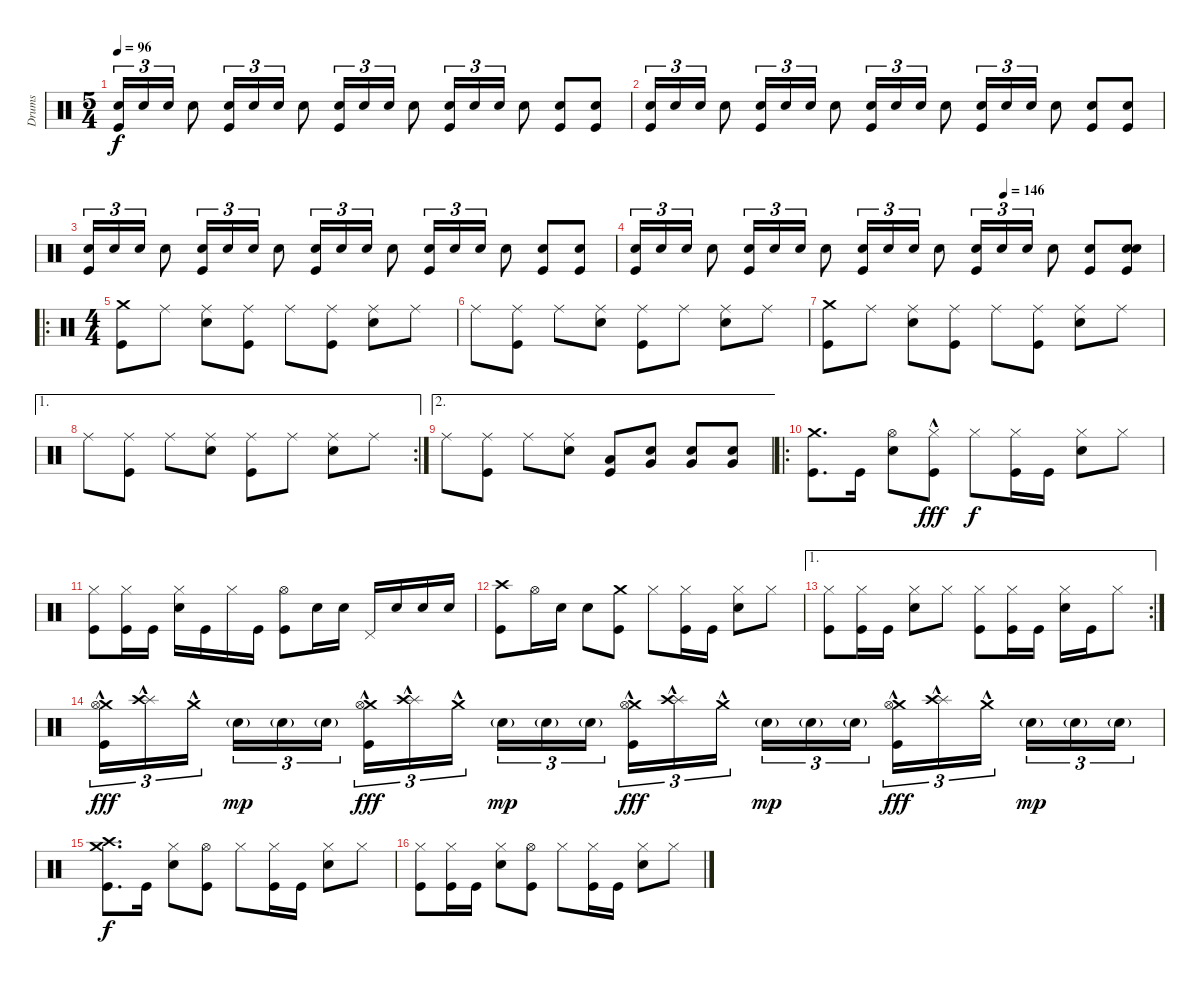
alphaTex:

\track ("Drums" "Drums") {instrument percussion}
\staff {score}
\articulation defaults
\ts (5 4)
\tempo 96
\clef neutral
\ks c
("Electric Snare (hit)" "Kick (hit)").16{tu (3 2) dy f} "Electric Snare (hit)".16{tu (3 2)} "Electric Snare (hit)".16{tu (3 2)} "Electric Snare (hit)".8 ("Electric Snare (hit)" "Kick (hit)").16{tu (3 2)} "Electric Snare (hit)".16{tu (3 2)} "Electric Snare (hit)".16{tu (3 2)} "Electric Snare (hit)".8 ("Electric Snare (hit)" "Kick (hit)").16{tu (3 2)} "Electric Snare (hit)".16{tu (3 2)} "Electric Snare (hit)".16{tu (3 2)} "Electric Snare (hit)".8 ("Electric Snare (hit)" "Kick (hit)").16{tu (3 2)} "Electric Snare (hit)".16{tu (3 2)} "Electric Snare (hit)".16{tu (3 2)} "Electric Snare (hit)".8 ("Electric Snare (hit)" "Kick (hit)").8 ("Electric Snare (hit)" "Kick (hit)").8 |
("Electric Snare (hit)" "Kick (hit)").16{tu (3 2)} "Electric Snare (hit)".16{tu (3 2)} "Electric Snare (hit)".16{tu (3 2)} "Electric Snare (hit)".8 ("Electric Snare (hit)" "Kick (hit)").16{tu (3 2)} "Electric Snare (hit)".16{tu (3 2)} "Electric Snare (hit)".16{tu (3 2)} "Electric Snare (hit)".8 ("Electric Snare (hit)" "Kick (hit)").16{tu (3 2)} "Electric Snare (hit)".16{tu (3 2)} "Electric Snare (hit)".16{tu (3 2)} "Electric Snare (hit)".8 ("Electric Snare (hit)" "Kick (hit)").16{tu (3 2)} "Electric Snare (hit)".16{tu (3 2)} "Electric Snare (hit)".16{tu (3 2)} "Electric Snare (hit)".8 ("Electric Snare (hit)" "Kick (hit)").8 ("Electric Snare (hit)" "Kick (hit)").8 |
("Electric Snare (hit)" "Kick (hit)").16{tu (3 2)} "Electric Snare (hit)".16{tu (3 2)} "Electric Snare (hit)".16{tu (3 2)} "Electric Snare (hit)".8 ("Electric Snare (hit)" "Kick (hit)").16{tu (3 2)} "Electric Snare (hit)".16{tu (3 2)} "Electric Snare (hit)".16{tu (3 2)} "Electric Snare (hit)".8 ("Electric Snare (hit)" "Kick (hit)").16{tu (3 2)} "Electric Snare (hit)".16{tu (3 2)} "Electric Snare (hit)".16{tu (3 2)} "Electric Snare (hit)".8 ("Electric Snare (hit)" "Kick (hit)").16{tu (3 2)} "Electric Snare (hit)".16{tu (3 2)} "Electric Snare (hit)".16{tu (3 2)} "Electric Snare (hit)".8 ("Electric Snare (hit)" "Kick (hit)").8 ("Electric Snare (hit)" "Kick (hit)").8 |
\tempo (146 0.7)
("Electric Snare (hit)" "Kick (hit)").16{tu (3 2)} "Electric Snare (hit)".16{tu (3 2)} "Electric Snare (hit)".16{tu (3 2)} "Electric Snare (hit)".8 ("Electric Snare (hit)" "Kick (hit)").16{tu (3 2)} "Electric Snare (hit)".16{tu (3 2)} "Electric Snare (hit)".16{tu (3 2)} "Electric Snare (hit)".8 ("Electric Snare (hit)" "Kick (hit)").16{tu (3 2)} "Electric Snare (hit)".16{tu (3 2)} "Electric Snare (hit)".16{tu (3 2)} "Electric Snare (hit)".8 ("Electric Snare (hit)" "Kick (hit)").16{tu (3 2)} "Electric Snare (hit)".16{tu (3 2)} "Electric Snare (hit)".16{tu (3 2)} "Electric Snare (hit)".8 ("Electric Snare (hit)" "Kick (hit)").8 ("Electric Snare (hit)" "Electric Snare (hit)" "Kick (hit)").8 |
\ro
\ts (4 4)
("Crash medium (hit)" "Kick (hit)").8 "Ride (middle)".8 ("Ride (middle)" "Electric Snare (hit)").8 ("Ride (middle)" "Kick (hit)").8 "Ride (middle)".8 ("Ride (middle)" "Kick (hit)").8 ("Ride (middle)" "Electric Snare (hit)").8 "Ride (middle)".8 |
"Ride (middle)".8 ("Ride (middle)" "Kick (hit)").8 "Ride (middle)".8 ("Ride (middle)" "Electric Snare (hit)").8 ("Ride (middle)" "Kick (hit)").8 "Ride (middle)".8 ("Ride (middle)" "Electric Snare (hit)").8 "Ride (middle)".8 |
("Crash medium (hit)" "Kick (hit)").8 "Ride (middle)".8 ("Ride (middle)" "Electric Snare (hit)").8 ("Ride (middle)" "Kick (hit)").8 "Ride (middle)".8 ("Ride (middle)" "Kick (hit)").8 ("Ride (middle)" "Electric Snare (hit)").8 "Ride (middle)".8 |
\ae 1
\rc 2 "Ride (middle)".8
("Ride (middle)" "Kick (hit)").8 "Ride (middle)".8 ("Ride (middle)" "Electric Snare (hit)").8 ("Ride (middle)" "Kick (hit)").8 "Ride (middle)".8 ("Ride (middle)" "Electric Snare (hit)").8 "Ride (middle)".8 |
\ae 2 "Ride (middle)".8
("Ride (middle)" "Kick (hit)").8 "Ride (middle)".8 ("Ride (middle)" "Electric Snare (hit)").8 ("Low Floor Tom (hit)" "Kick (hit)").8 ("Electric Snare (hit)" "Very Low Tom (hit)").8 ("Electric Snare (hit)" "Very Low Tom (hit)").8 ("Electric Snare (hit)" "Very Low Tom (hit)").8 |
\ro
("Crash medium (hit)" "Kick (hit)").8{d} "Kick (hit)".16 ("Hi-Hat (open)" "Electric Snare (hit)").8 ("Hi-Hat (closed)"{hac} "Kick (hit)"{hac}).8{dy fff} "Hi-Hat (closed)".8{dy f} ("Hi-Hat (closed)" "Kick (hit)").16 "Kick (hit)".16 ("Hi-Hat (closed)" "Electric Snare (hit)").8 "Hi-Hat (closed)".8 |
("Hi-Hat (closed)" "Kick (hit)").8 ("Hi-Hat (closed)" "Kick (hit)").16 "Kick (hit)".16 ("Hi-Hat (closed)" "Electric Snare (hit)").16 "Kick (hit)".16 "Hi-Hat (closed)".16 "Kick (hit)".16 ("Hi-Hat (open)" "Kick (hit)").8 "Electric Snare (hit)".16 "Electric Snare (hit)".16 "Pedal Hi-Hat (hit)".16 "Electric Snare (hit)".16 "Electric Snare (hit)".16 "Electric Snare (hit)".16 |
("Crash high (hit)" "Kick (hit)").8 "Hi-Hat (open)".16 "Electric Snare (hit)".16 "Electric Snare (hit)".8 ("Crash medium (hit)" "Kick (hit)").8 "Hi-Hat (closed)".8 ("Hi-Hat (closed)" "Kick (hit)").16 "Kick (hit)".16 ("Hi-Hat (closed)" "Electric Snare (hit)").8 "Hi-Hat (closed)".8 |
\ae 1
\rc 2
("Hi-Hat (closed)" "Kick (hit)").8 ("Hi-Hat (closed)" "Kick (hit)").16 "Kick (hit)".16 ("Hi-Hat (closed)" "Electric Snare (hit)").8 "Hi-Hat (closed)".8 ("Hi-Hat (closed)" "Kick (hit)").8 ("Hi-Hat (closed)" "Kick (hit)").16 "Kick (hit)".16 ("Hi-Hat (closed)" "Electric Snare (hit)").16 "Kick (hit)".16 "Hi-Hat (closed)".8 |
("Crash medium (hit)"{hac} "Hi-Hat (open)"{hac} "Kick (hit)"{hac}).16{tu (3 2) dy fff} ("Splash (hit)"{hac} "Crash high (hit)"{hac}).16{tu (3 2)} "Crash medium (hit)"{hac}.16{tu (3 2) beam splitsecondary} "Electric Snare (hit)"{g}.16{tu (3 2) dy mp} "Electric Snare (hit)"{g}.16{tu (3 2)} "Electric Snare (hit)"{g}.16{tu (3 2)} ("Crash medium (hit)"{hac} "Hi-Hat (open)"{hac} "Kick (hit)"{hac}).16{tu (3 2) dy fff} ("Splash (hit)"{hac} "Crash high (hit)"{hac}).16{tu (3 2)} "Crash medium (hit)"{hac}.16{tu (3 2) beam splitsecondary} "Electric Snare (hit)"{g}.16{tu (3 2) dy mp} "Electric Snare (hit)"{g}.16{tu (3 2)} "Electric Snare (hit)"{g}.16{tu (3 2)} ("Crash medium (hit)"{hac} "Hi-Hat (open)"{hac} "Kick (hit)"{hac}).16{tu (3 2) dy fff} ("Splash (hit)"{hac} "Crash high (hit)"{hac}).16{tu (3 2)} "Crash medium (hit)"{hac}.16{tu (3 2) beam splitsecondary} "Electric Snare (hit)"{g}.16{tu (3 2) dy mp} "Electric Snare (hit)"{g}.16{tu (3 2)} "Electric Snare (hit)"{g}.16{tu (3 2)} ("Crash medium (hit)"{hac} "Hi-Hat (open)"{hac} "Kick (hit)"{hac}).16{tu (3 2) dy fff} ("Splash (hit)"{hac} "Crash high (hit)"{hac}).16{tu (3 2)} "Crash medium (hit)"{hac}.16{tu (3 2) beam splitsecondary} "Electric Snare (hit)"{g}.16{tu (3 2) dy mp} "Electric Snare (hit)"{g}.16{tu (3 2)} "Electric Snare (hit)"{g}.16{tu (3 2)} |
("Crash medium (hit)" "Crash high (hit)" "Kick (hit)").8{d dy f} "Kick (hit)".16 ("Hi-Hat (closed)" "Electric Snare (hit)").8 ("Hi-Hat (open)" "Kick (hit)").8 "Hi-Hat (closed)".8 ("Hi-Hat (closed)" "Kick (hit)").16 "Kick (hit)".16 ("Hi-Hat (closed)" "Electric Snare (hit)").8 "Hi-Hat (closed)".8 |
("Hi-Hat (closed)" "Kick (hit)").8 ("Hi-Hat (closed)" "Kick (hit)").16 "Kick (hit)".16 ("Hi-Hat (closed)" "Electric Snare (hit)").8 ("Hi-Hat (open)" "Kick (hit)").8 "Hi-Hat (closed)".8 ("Hi-Hat (closed)" "Kick (hit)").16 "Kick (hit)".16 ("Hi-Hat (closed)" "Electric Snare (hit)").8 "Hi-Hat (closed)".8
